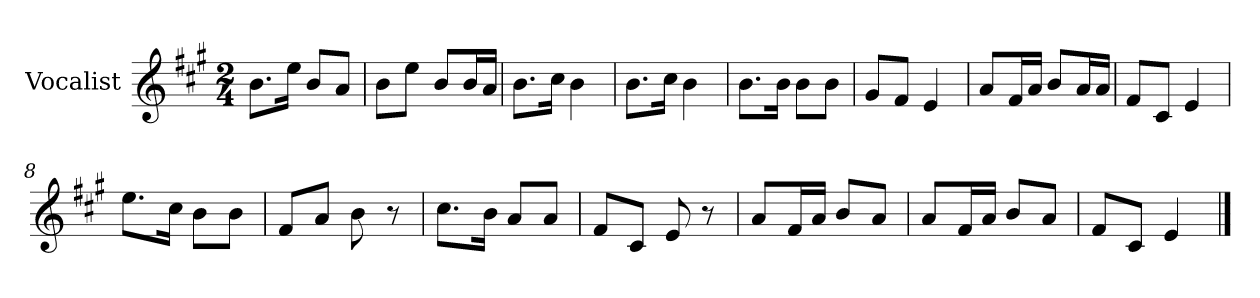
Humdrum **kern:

**kern
*part1
*staff1
*I"Vocalist
*k[f#c#g#]
*A:
*M2/4
=
8.bL
16eeJk
8bL
8aJ
=1
8bL
8eeJ
8bL
16bL
16aJJ
=2
8.bL
16cc#Jk
4b
=3
8.bL
16cc#Jk
4b
=4
8.bL
16bJk
8bL
8bJ
=5
8g#L
8f#J
4e
=6
8aL
16f#L
16aJJ
8bL
16aL
16aJJ
=7
8f#L
8c#J
4e
=8
8.eeL
16cc#Jk
8bL
8bJ
=9
8f#L
8aJ
8b
8r
=10
8.cc#L
16bJk
8aL
8aJ
=11
8f#L
8c#J
8e
8r
=12
8aL
16f#L
16aJJ
8bL
8aJ
=13
8aL
16f#L
16aJJ
8bL
8aJ
=14
8f#L
8c#J
4e
==
*-
